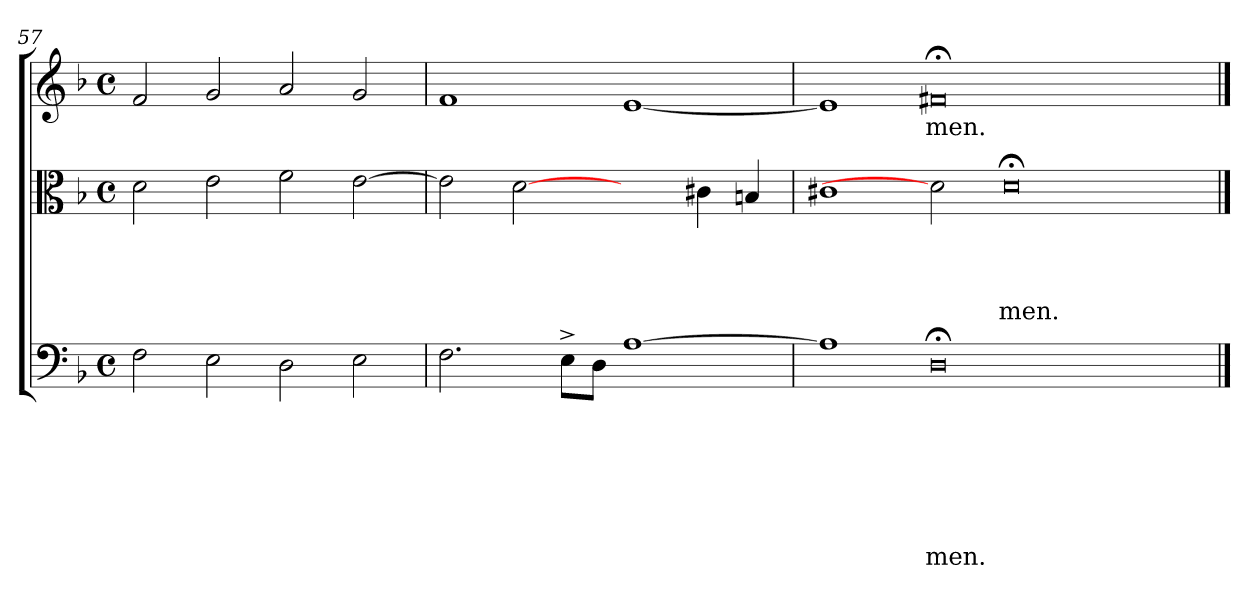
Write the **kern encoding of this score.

**kern	**text	**text	**text	**text	**text	**text	**text	**kern	**text	**text	**text	**text	**kern	**text
*part3	*part3	*part3	*part3	*part3	*part3	*part3	*part3	*part2	*part2	*part2	*part2	*part2	*part1	*part1
*staff3	*staff3	*staff3	*staff3	*staff3	*staff3	*staff3	*staff3	*staff2	*staff2	*staff2	*staff2	*staff2	*staff1	*staff1
!!LO:LB:g=z
*clefF4	*	*	*	*	*	*	*	*clefC3	*	*	*	*	*clefG2	*
*k[b-]	*	*	*	*	*	*	*	*k[b-]	*	*	*	*	*k[b-]	*
*F:	*	*	*	*	*	*	*	*F:	*	*	*	*	*F:	*
*M4/4	*	*	*	*	*	*	*	*M4/4	*	*	*	*	*M4/4	*
*met(c)	*	*	*	*	*	*	*	*met(c)	*	*	*	*	*met(c)	*
=57	=57	=57	=57	=57	=57	=57	=57	=57	=57	=57	=57	=57	=57	=57
2F\	.	.	.	.	.	.	.	2d\	.	.	.	.	2f/	.
2E\	.	.	.	.	.	.	.	2e\	.	.	.	.	2g/	.
2D\	.	.	.	.	.	.	.	2f\	.	.	.	.	2a/	.
2E\	.	.	.	.	.	.	.	[>2e\	.	.	.	.	2g/	.
=58	=58	=58	=58	=58	=58	=58	=58	=58	=58	=58	=58	=58	=58	=58
2.F\	.	.	.	.	.	.	.	2e\]	.	.	.	.	1f	.
.	.	.	.	.	.	.	.	[2d	.	.	.	.	.	.
8E^>\L	.	.	.	.	.	.	.	.	.	.	.	.	.	.
8D\J	.	.	.	.	.	.	.	.	.	.	.	.	.	.
[>1A	.	.	.	.	.	.	.	2ryy	.	.	.	.	[<1e	.
.	.	.	.	.	.	.	.	4c#X\	.	.	.	.	.	.
.	.	.	.	.	.	.	.	4Bn/	.	.	.	.	.	.
=59	=59	=59	=59	=59	=59	=59	=59	=59	=59	=59	=59	=59	=59	=59
1A]	.	.	.	.	.	.	.	1c#X	.	.	.	.	1e]	.
!	!	!	!	!	!	!	!LO:LY:b:rj	!	!	!	!	!	!	!LO:LY:b:rj
0D;	.	.	.	.	.	.	-men.	2d]	.	.	.	.	0f#X;	-men.
!	!	!	!	!	!	!	!	!	!	!	!	!LO:LY:b:rj	!	!
.	.	.	.	.	.	.	.	0d;	.	.	.	-men.	.	.
2ryy	.	.	.	.	.	.	.	.	.	.	.	.	2ryy	.
==	==	==	==	==	==	==	==	==	==	==	==	==	==	==
*-	*-	*-	*-	*-	*-	*-	*-	*-	*-	*-	*-	*-	*-	*-
